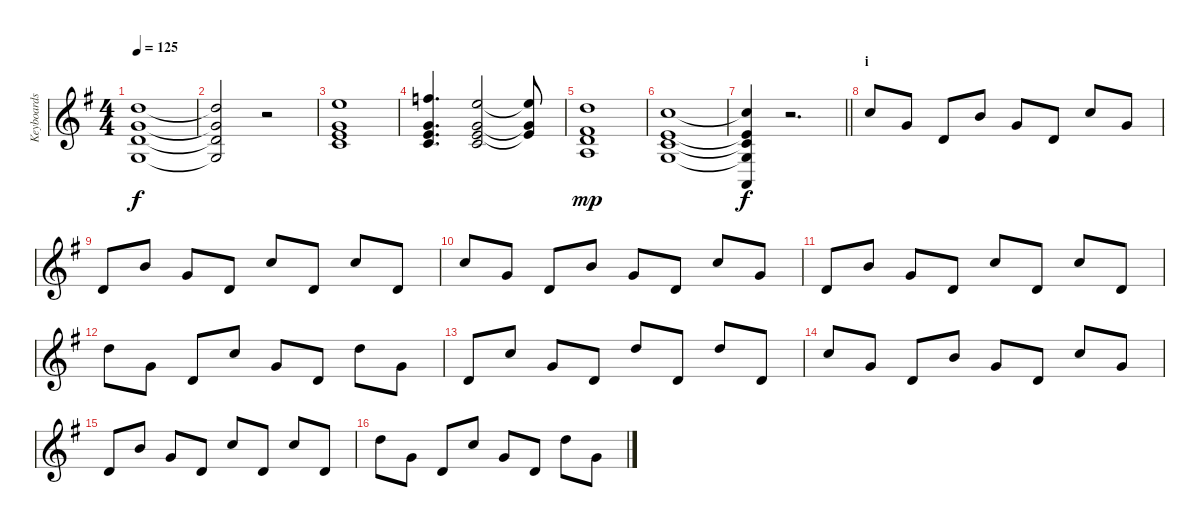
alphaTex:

\track ("Keyboards" "Keyboards") {instrument pad1newage}
\staff {score}
\tuning (E4 B3 G3 D3 A2 E2) {hide}
\ts (4 4)
\tempo 125
\clef g2
\ks g
(10.1 8.2 7.3 5.4).1{dy f} |
(10.1{t} 8.2{t} 7.3{t} 5.4{t}).2 r.2 |
(12.1 8.2 9.3 10.4).1 |
(13.1 8.2 9.3 10.4).4{d} (12.1 8.2 9.3 10.4).2 (12.1{t} 8.2{t} 9.3{t}).8 |
(10.1 7.2 7.3 7.4).1{dy mp} |
(8.1 5.2 5.3 5.4).1 |
\barLineRight lightlight
(8.1{t} 5.2{t} 5.3{t} 5.4{t} 0.5).4{dy f} r.2{d} |
\section ("" "i")
8.1.8 8.2.8 7.3.8 7.1.8 8.2.8 7.3.8 8.1.8 8.2.8 |
7.3.8 7.1.8 8.2.8 7.3.8 8.1.8 7.3.8 8.1.8 7.3.8 |
8.1.8 8.2.8 7.3.8 7.1.8 8.2.8 7.3.8 8.1.8 8.2.8 |
7.3.8 7.1.8 8.2.8 7.3.8 8.1.8 7.3.8 8.1.8 7.3.8 |
10.1.8 8.2.8 7.3.8 8.1.8 8.2.8 7.3.8 10.1.8 8.2.8 |
7.3.8 8.1.8 8.2.8 7.3.8 10.1.8 7.3.8 10.1.8 7.3.8 |
8.1.8 8.2.8 7.3.8 7.1.8 8.2.8 7.3.8 8.1.8 8.2.8 |
7.3.8 7.1.8 8.2.8 7.3.8 8.1.8 7.3.8 8.1.8 7.3.8 |
10.1.8 8.2.8 7.3.8 8.1.8 8.2.8 7.3.8 10.1.8 8.2.8
